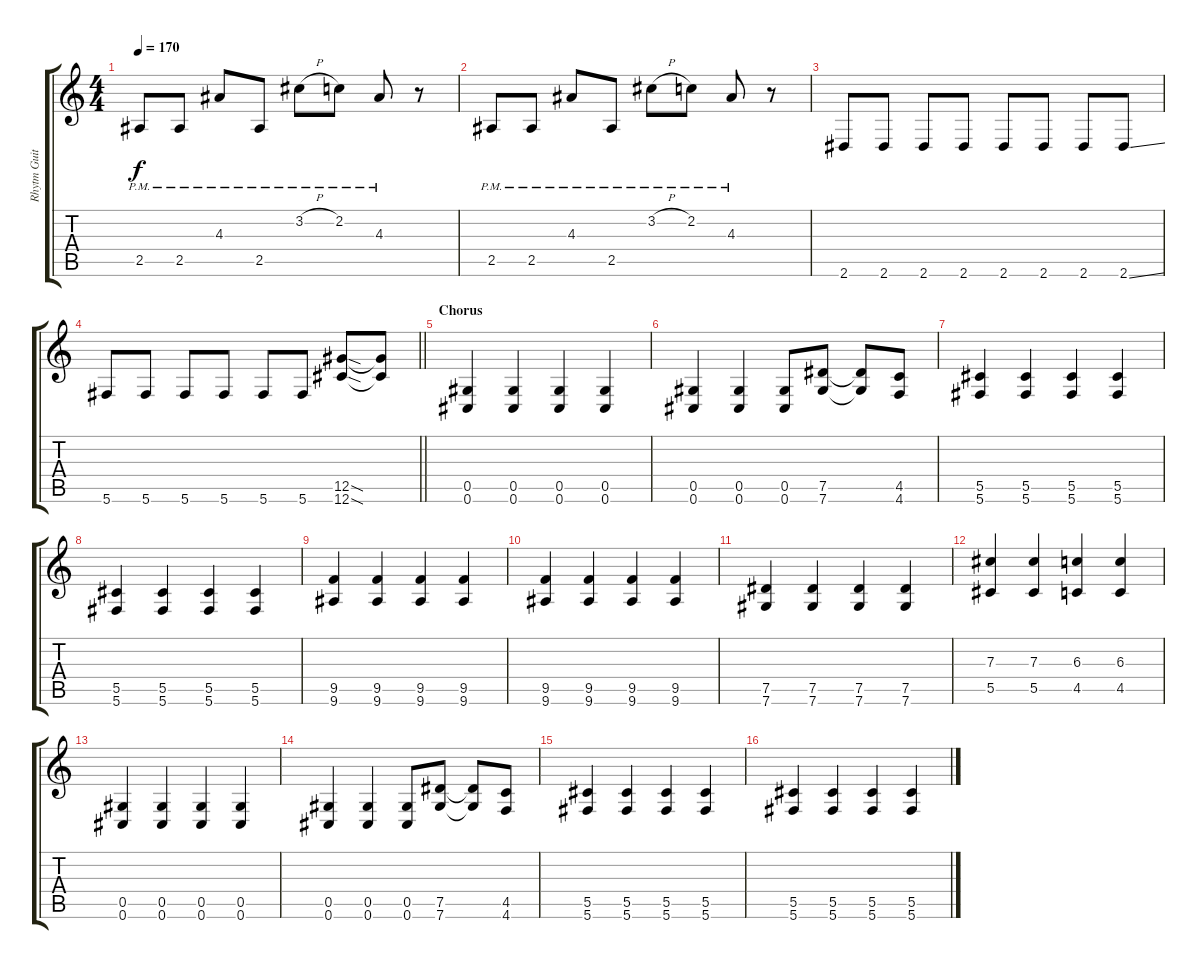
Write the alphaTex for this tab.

\track ("Rhytm Guitar [L]" "Rhytm Guit") {instrument distortionguitar}
\staff {score tabs}
\tuning (Eb4 Bb3 Gb3 Db3 Ab2 Db2) {hide}
\ts (4 4)
\tempo 170
\clef g2
\ks c
2.5{pm}.8{dy f} 2.5{pm}.8 4.3{pm}.8 2.5{pm}.8 3.2{h pm}.8 2.2{pm}.8 4.3{pm}.8 r.8 |
2.5{pm}.8 2.5{pm}.8 4.3{pm}.8 2.5{pm}.8 3.2{h pm}.8 2.2{pm}.8 4.3{pm}.8 r.8 |
2.6.8 2.6.8 2.6.8 2.6.8 2.6.8 2.6.8 2.6.8 2.6{ss}.8 |
\barLineRight lightlight
5.6.8 5.6.8 5.6.8 5.6.8 5.6.8 5.6.8 (12.5{sod} 12.6{sod}).8 (12.5{t} 12.6{t}).8 |
\section ("" "Chorus")
(0.5 0.6).4 (0.5 0.6).4 (0.5 0.6).4 (0.5 0.6).4 |
(0.5 0.6).4 (0.5 0.6).4 (0.5 0.6).8 (7.5 7.6).8 (7.5{t} 7.6{t}).8 (4.5 4.6).8 |
(5.5 5.6).4 (5.5 5.6).4 (5.5 5.6).4 (5.5 5.6).4 |
(5.5 5.6).4 (5.5 5.6).4 (5.5 5.6).4 (5.5 5.6).4 |
(9.5 9.6).4 (9.5 9.6).4 (9.5 9.6).4 (9.5 9.6).4 |
(9.5 9.6).4 (9.5 9.6).4 (9.5 9.6).4 (9.5 9.6).4 |
(7.5 7.6).4 (7.5 7.6).4 (7.5 7.6).4 (7.5 7.6).4 |
(7.3 5.5).4 (7.3 5.5).4 (6.3 4.5).4 (6.3 4.5).4 |
(0.5 0.6).4 (0.5 0.6).4 (0.5 0.6).4 (0.5 0.6).4 |
(0.5 0.6).4 (0.5 0.6).4 (0.5 0.6).8 (7.5 7.6).8 (7.5{t} 7.6{t}).8 (4.5 4.6).8 |
(5.5 5.6).4 (5.5 5.6).4 (5.5 5.6).4 (5.5 5.6).4 |
(5.5 5.6).4 (5.5 5.6).4 (5.5 5.6).4 (5.5 5.6).4
